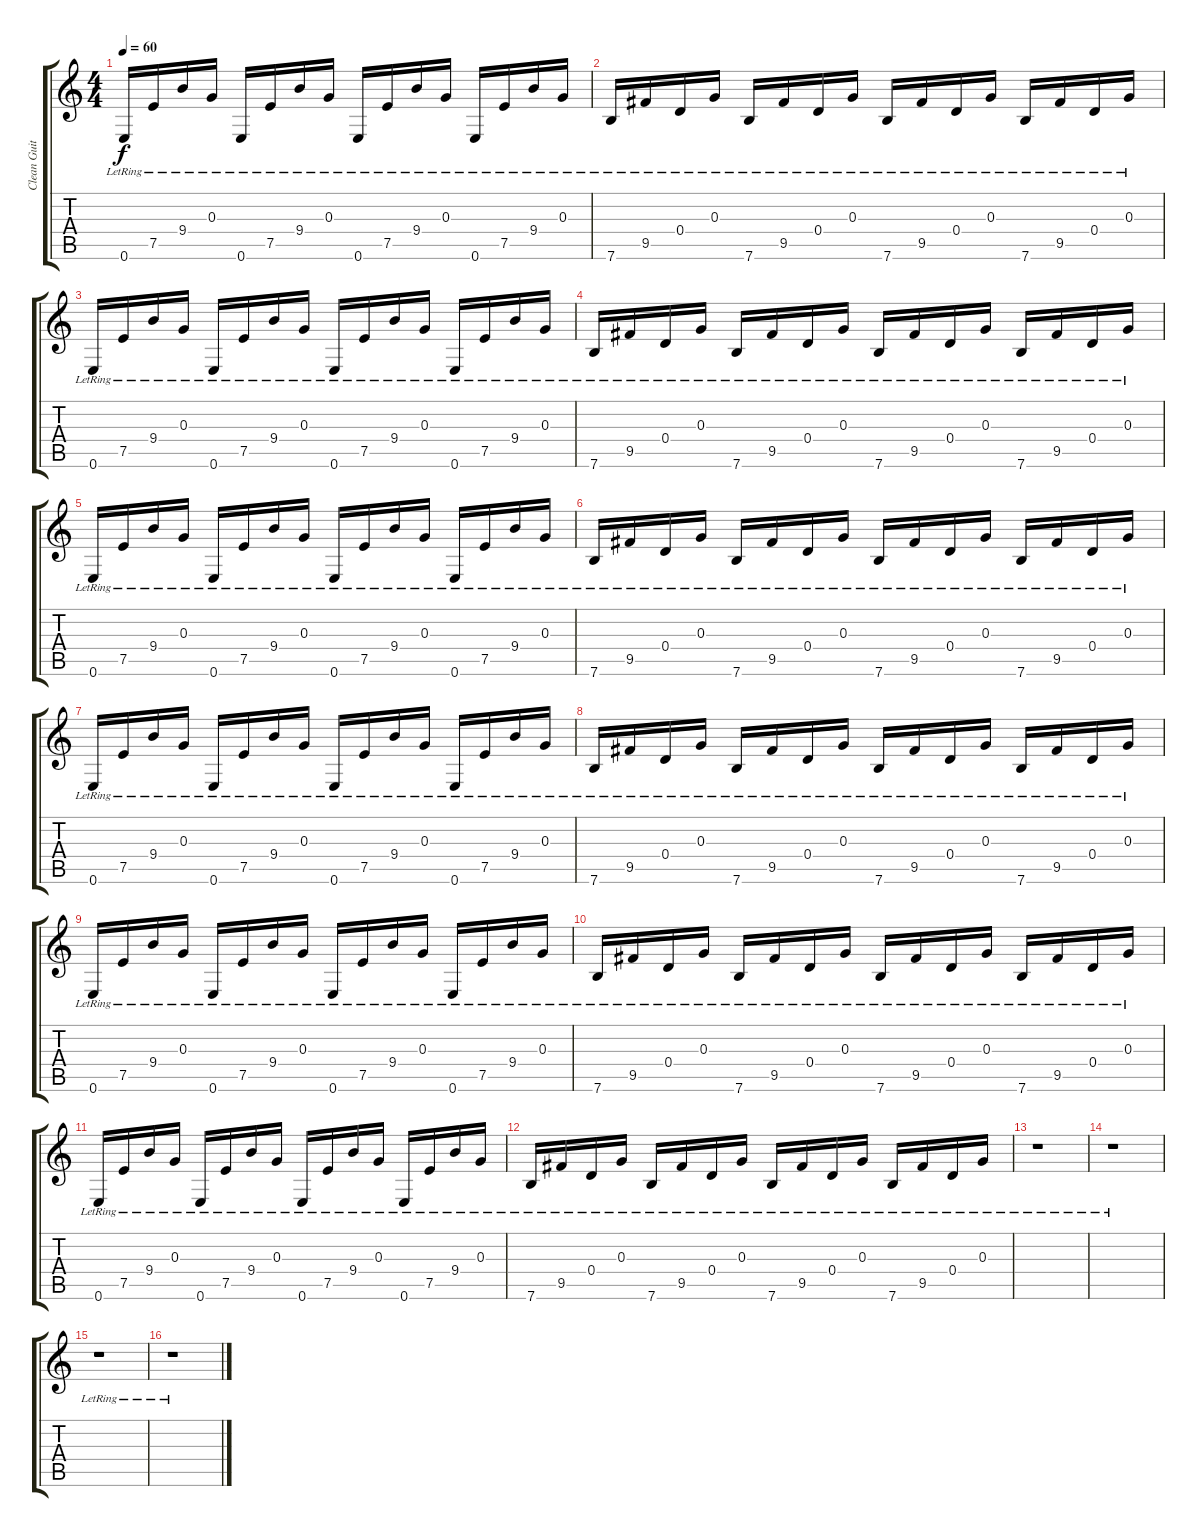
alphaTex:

\track ("Clean Guitar" "Clean Guit") {instrument acousticguitarsteel}
\staff {score tabs}
\tuning (E4 B3 G3 D3 A2 E2) {hide}
\ts (4 4)
\tempo 60
\clef g2
\ks c
0.6{lr}.16{dy f instrument acousticguitarsteel} 7.5{lr}.16 9.4{lr}.16 0.3{lr}.16 0.6{lr}.16 7.5{lr}.16 9.4{lr}.16 0.3{lr}.16 0.6{lr}.16 7.5{lr}.16 9.4{lr}.16 0.3{lr}.16 0.6{lr}.16 7.5{lr}.16 9.4{lr}.16 0.3{lr}.16 |
7.6{lr}.16 9.5{lr}.16 0.4{lr}.16 0.3{lr}.16 7.6{lr}.16 9.5{lr}.16 0.4{lr}.16 0.3{lr}.16 7.6{lr}.16 9.5{lr}.16 0.4{lr}.16 0.3{lr}.16 7.6{lr}.16 9.5{lr}.16 0.4{lr}.16 0.3{lr}.16 |
0.6{lr}.16 7.5{lr}.16 9.4{lr}.16 0.3{lr}.16 0.6{lr}.16 7.5{lr}.16 9.4{lr}.16 0.3{lr}.16 0.6{lr}.16 7.5{lr}.16 9.4{lr}.16 0.3{lr}.16 0.6{lr}.16 7.5{lr}.16 9.4{lr}.16 0.3{lr}.16 |
7.6{lr}.16 9.5{lr}.16 0.4{lr}.16 0.3{lr}.16 7.6{lr}.16 9.5{lr}.16 0.4{lr}.16 0.3{lr}.16 7.6{lr}.16 9.5{lr}.16 0.4{lr}.16 0.3{lr}.16 7.6{lr}.16 9.5{lr}.16 0.4{lr}.16 0.3{lr}.16 |
0.6{lr}.16 7.5{lr}.16 9.4{lr}.16 0.3{lr}.16 0.6{lr}.16 7.5{lr}.16 9.4{lr}.16 0.3{lr}.16 0.6{lr}.16 7.5{lr}.16 9.4{lr}.16 0.3{lr}.16 0.6{lr}.16 7.5{lr}.16 9.4{lr}.16 0.3{lr}.16 |
7.6{lr}.16 9.5{lr}.16 0.4{lr}.16 0.3{lr}.16 7.6{lr}.16 9.5{lr}.16 0.4{lr}.16 0.3{lr}.16 7.6{lr}.16 9.5{lr}.16 0.4{lr}.16 0.3{lr}.16 7.6{lr}.16 9.5{lr}.16 0.4{lr}.16 0.3{lr}.16 |
0.6{lr}.16 7.5{lr}.16 9.4{lr}.16 0.3{lr}.16 0.6{lr}.16 7.5{lr}.16 9.4{lr}.16 0.3{lr}.16 0.6{lr}.16 7.5{lr}.16 9.4{lr}.16 0.3{lr}.16 0.6{lr}.16 7.5{lr}.16 9.4{lr}.16 0.3{lr}.16 |
7.6{lr}.16 9.5{lr}.16 0.4{lr}.16 0.3{lr}.16 7.6{lr}.16 9.5{lr}.16 0.4{lr}.16 0.3{lr}.16 7.6{lr}.16 9.5{lr}.16 0.4{lr}.16 0.3{lr}.16 7.6{lr}.16 9.5{lr}.16 0.4{lr}.16 0.3{lr}.16 |
0.6{lr}.16 7.5{lr}.16 9.4{lr}.16 0.3{lr}.16 0.6{lr}.16 7.5{lr}.16 9.4{lr}.16 0.3{lr}.16 0.6{lr}.16 7.5{lr}.16 9.4{lr}.16 0.3{lr}.16 0.6{lr}.16 7.5{lr}.16 9.4{lr}.16 0.3{lr}.16 |
7.6{lr}.16 9.5{lr}.16 0.4{lr}.16 0.3{lr}.16 7.6{lr}.16 9.5{lr}.16 0.4{lr}.16 0.3{lr}.16 7.6{lr}.16 9.5{lr}.16 0.4{lr}.16 0.3{lr}.16 7.6{lr}.16 9.5{lr}.16 0.4{lr}.16 0.3{lr}.16 |
0.6{lr}.16 7.5{lr}.16 9.4{lr}.16 0.3{lr}.16 0.6{lr}.16 7.5{lr}.16 9.4{lr}.16 0.3{lr}.16 0.6{lr}.16 7.5{lr}.16 9.4{lr}.16 0.3{lr}.16 0.6{lr}.16 7.5{lr}.16 9.4{lr}.16 0.3{lr}.16 |
7.6{lr}.16 9.5{lr}.16 0.4{lr}.16 0.3{lr}.16 7.6{lr}.16 9.5{lr}.16 0.4{lr}.16 0.3{lr}.16 7.6{lr}.16 9.5{lr}.16 0.4{lr}.16 0.3{lr}.16 7.6{lr}.16 9.5{lr}.16 0.4{lr}.16 0.3{lr}.16 |
r.1 |
r.1 |
r.1 |
r.1
